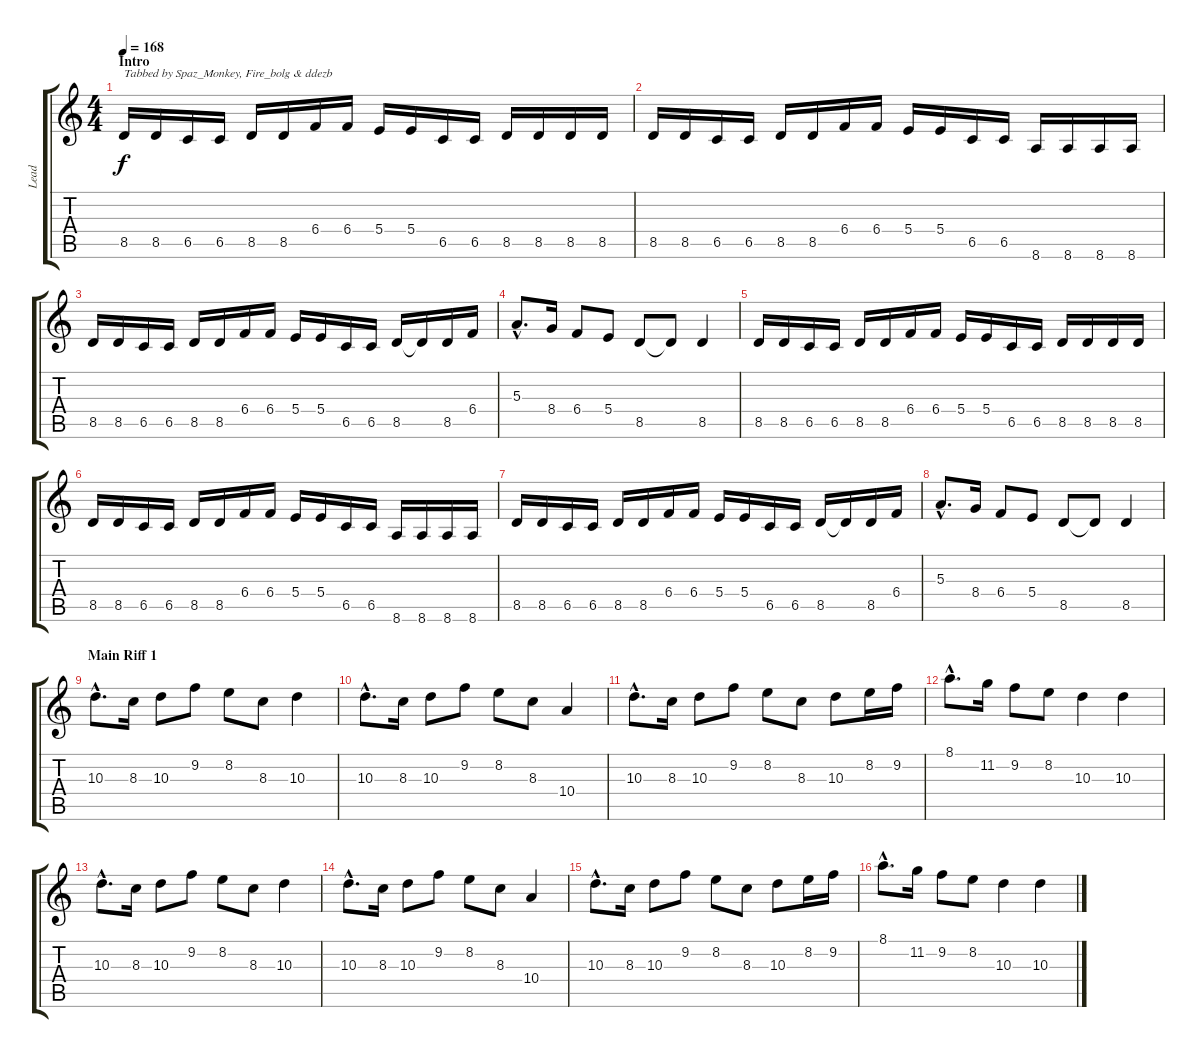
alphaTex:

\track ("Lead" "Lead") {instrument distortionguitar}
\staff {score tabs}
\tuning (Db4 Ab3 E3 B2 Gb2 Db2) {hide}
\ts (4 4)
\section ("" "Intro")
\tempo 168
\clef g2
\ks c
8.5.16{txt "Tabbed by Spaz_Monkey, Fire_bolg & ddezb" dy f instrument distortionguitar} 8.5.16 6.5.16 6.5.16 8.5.16 8.5.16 6.4.16 6.4.16 5.4.16 5.4.16 6.5.16 6.5.16 8.5.16 8.5.16 8.5.16 8.5.16 |
8.5.16 8.5.16 6.5.16 6.5.16 8.5.16 8.5.16 6.4.16 6.4.16 5.4.16 5.4.16 6.5.16 6.5.16 8.6.16 8.6.16 8.6.16 8.6.16 |
8.5.16 8.5.16 6.5.16 6.5.16 8.5.16 8.5.16 6.4.16 6.4.16 5.4.16 5.4.16 6.5.16 6.5.16 8.5.16 8.5{t}.16 8.5.16 6.4.16 |
5.3{hac}.8{d} 8.4.16 6.4.8 5.4.8 8.5.8 8.5{t}.8 8.5.4 |
8.5.16 8.5.16 6.5.16 6.5.16 8.5.16 8.5.16 6.4.16 6.4.16 5.4.16 5.4.16 6.5.16 6.5.16 8.5.16 8.5.16 8.5.16 8.5.16 |
8.5.16 8.5.16 6.5.16 6.5.16 8.5.16 8.5.16 6.4.16 6.4.16 5.4.16 5.4.16 6.5.16 6.5.16 8.6.16 8.6.16 8.6.16 8.6.16 |
8.5.16 8.5.16 6.5.16 6.5.16 8.5.16 8.5.16 6.4.16 6.4.16 5.4.16 5.4.16 6.5.16 6.5.16 8.5.16 8.5{t}.16 8.5.16 6.4.16 |
5.3{hac}.8{d} 8.4.16 6.4.8 5.4.8 8.5.8 8.5{t}.8 8.5.4 |
\section ("" "Main Riff 1")
10.3{hac}.8{d} 8.3.16 10.3.8 9.2.8 8.2.8 8.3.8 10.3.4 |
10.3{hac}.8{d} 8.3.16 10.3.8 9.2.8 8.2.8 8.3.8 10.4.4 |
10.3{hac}.8{d} 8.3.16 10.3.8 9.2.8 8.2.8 8.3.8 10.3.8 8.2.16 9.2.16 |
8.1{hac}.8{d} 11.2.16 9.2.8 8.2.8 10.3.4 10.3.4 |
10.3{hac}.8{d} 8.3.16 10.3.8 9.2.8 8.2.8 8.3.8 10.3.4 |
10.3{hac}.8{d} 8.3.16 10.3.8 9.2.8 8.2.8 8.3.8 10.4.4 |
10.3{hac}.8{d} 8.3.16 10.3.8 9.2.8 8.2.8 8.3.8 10.3.8 8.2.16 9.2.16 |
8.1{hac}.8{d} 11.2.16 9.2.8 8.2.8 10.3.4 10.3.4
